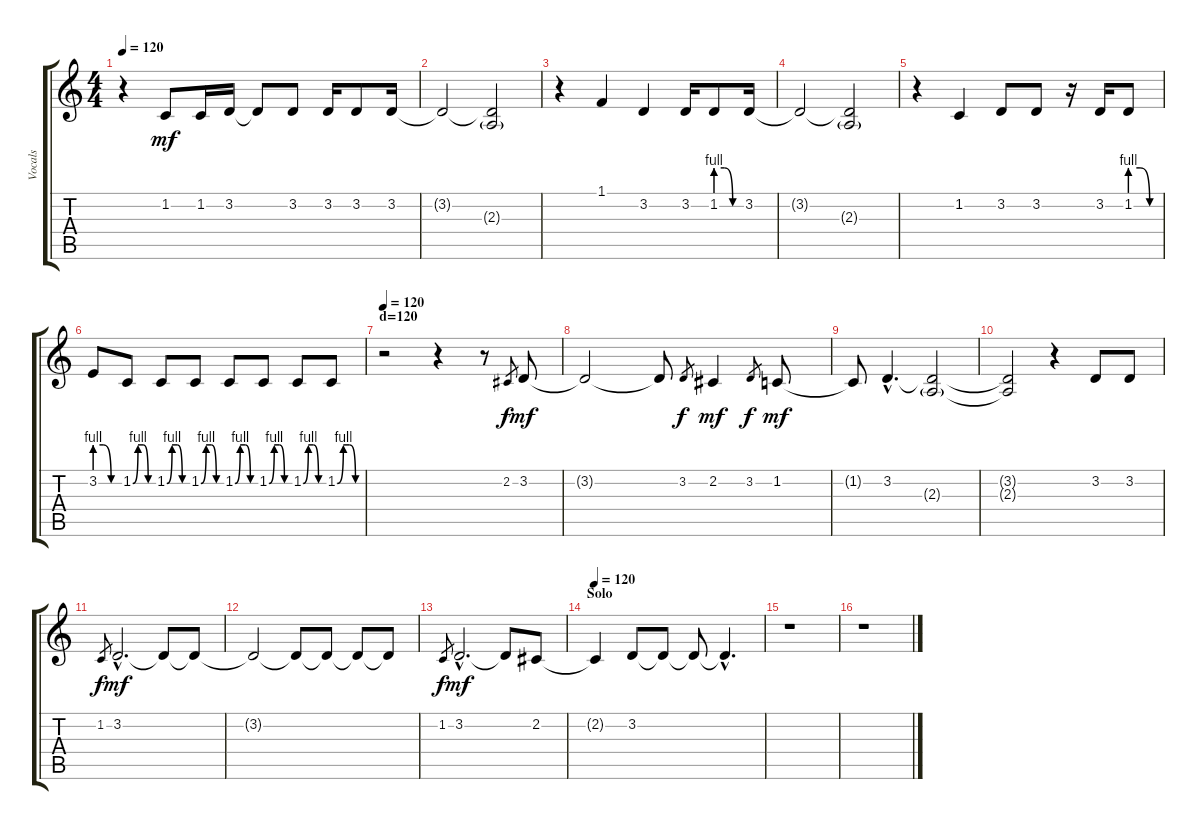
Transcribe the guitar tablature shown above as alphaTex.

\track ("Vocals" "Vocals") {instrument lead6voice}
\staff {score tabs}
\tuning (E4 B3 G3 D3 A2 E2) {hide}
\ts (4 4)
\tempo 120
\clef g2
\ks c
r.4{dy mf} 1.2.8 1.2.16 3.2.16 3.2{t}.8 3.2.8 3.2.16 3.2.8 3.2.16 |
3.2{t}.2 (3.2{t} 2.3{g}).2 |
r.4 1.1.4 3.2.4 3.2.16 1.2{be (custom 0 4 20 4 40 0 60 0)}.8 3.2.16 |
3.2{t}.2 (3.2{t} 2.3{g}).2 |
r.4 1.2.4 3.2.8 3.2.8 r.16 3.2.16 1.2{be (custom 0 4 20 4 40 0 60 0)}.8 |
3.2{be (custom 0 4 20 4 40 0 60 0)}.8 1.2{be (custom 0 0 15 4 30 4 45 0 60 0)}.8 1.2{be (custom 0 0 15 4 30 4 45 0 60 0)}.8 1.2{be (custom 0 0 15 4 30 4 45 0 60 0)}.8 1.2{be (custom 0 0 15 4 30 4 45 0 60 0)}.8 1.2{be (custom 0 0 15 4 30 4 45 0 60 0)}.8 1.2{be (custom 0 0 15 4 30 4 45 0 60 0)}.8 1.2{be (custom 0 0 15 4 30 4 45 0 60 0)}.8 |
\section ("" "d=120")
\tempo 120
r.2 r.4 r.8 2.2.8{gr dy f} 3.2.8{dy mf} |
3.2{t}.2 3.2{t}.8 3.2.8{gr dy f} 2.2.4{dy mf} 3.2.8{gr dy f} 1.2.8{dy mf} |
1.2{t}.8 3.2{hac}.4{d} (3.2{t} 2.3{g}).2 |
(3.2{t} 2.3{t}).2 r.4 3.2.8 3.2.8 |
1.2.8{gr dy f} 3.2{hac}.2{d dy mf} 3.2{t}.8 3.2{t}.8 |
3.2{t}.2 3.2{t}.8 3.2{t}.8 3.2{t}.8 3.2{t}.8 |
1.2.8{gr dy f} 3.2{hac}.2{d dy mf} 3.2{t}.8 2.2.8 |
\section ("" "Solo")
\tempo 120
2.2{t}.4 3.2.8 3.2{t}.8 3.2{t}.8 3.2{hac t}.4{d} |
r.1 |
r.1
